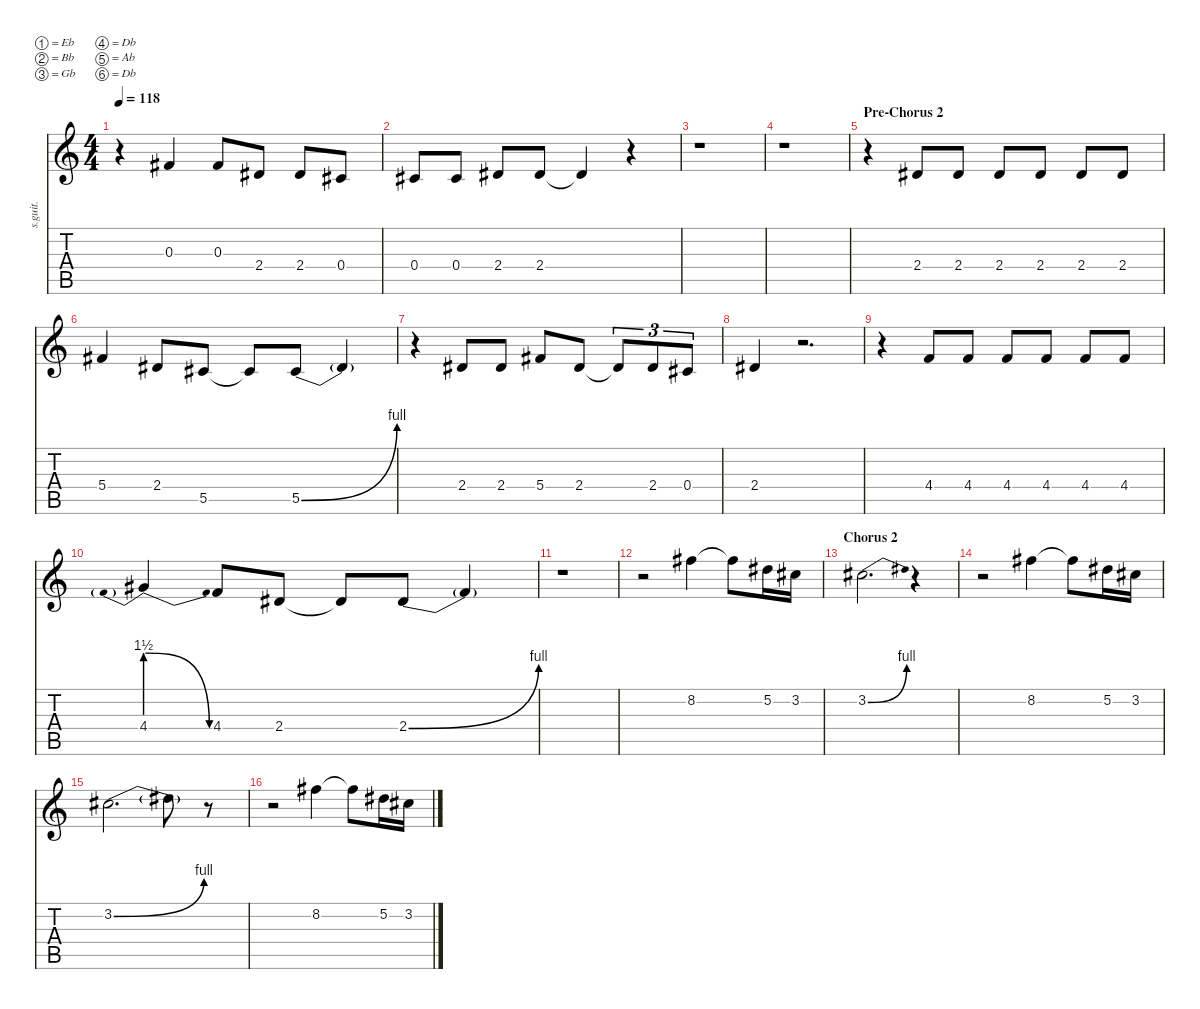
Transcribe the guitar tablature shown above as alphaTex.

\defaultSystemsLayout 4
\hideDynamics
\bracketExtendMode nobrackets
\track ("Backing Vocals" "s.guit.") {instrument bassoon}
\staff {score tabs}
\tuning (Eb4 Bb3 Gb3 Db3 Ab2 Db2)
\displaytranspose 12
\ts (4 4)
\tempo 118
\clef g2
\ks c
r.4{dy f} 0.3{acc #}.4{lyrics (0 "") lyrics (1 "") lyrics (2 "") lyrics (3 "") lyrics (4 "")} 0.3{acc #}.8{lyrics (0 "") lyrics (1 "") lyrics (2 "") lyrics (3 "") lyrics (4 "")} 2.4{acc #}.8{lyrics (0 "") lyrics (1 "") lyrics (2 "") lyrics (3 "") lyrics (4 "")} 2.4{acc #}.8{lyrics (0 "") lyrics (1 "") lyrics (2 "") lyrics (3 "") lyrics (4 "")} 0.4{acc #}.8{lyrics (0 "") lyrics (1 "") lyrics (2 "") lyrics (3 "") lyrics (4 "")} |
0.4{acc #}.8{lyrics (0 "") lyrics (1 "") lyrics (2 "") lyrics (3 "") lyrics (4 "")} 0.4{acc #}.8{lyrics (0 "") lyrics (1 "") lyrics (2 "") lyrics (3 "") lyrics (4 "")} 2.4{acc #}.8{lyrics (0 "") lyrics (1 "") lyrics (2 "") lyrics (3 "") lyrics (4 "")} 2.4{acc #}.8{lyrics (0 "") lyrics (1 "") lyrics (2 "") lyrics (3 "") lyrics (4 "")} 2.4{t acc #}.4{lyrics (0 "") lyrics (1 "") lyrics (2 "") lyrics (3 "") lyrics (4 "")} r.4 |
r.1 |
r.1 |
\section ("" "Pre-Chorus 2")
r.4 2.4{acc #}.8{lyrics (0 "") lyrics (1 "") lyrics (2 "") lyrics (3 "") lyrics (4 "")} 2.4{acc #}.8{lyrics (0 "") lyrics (1 "") lyrics (2 "") lyrics (3 "") lyrics (4 "")} 2.4{acc #}.8{lyrics (0 "") lyrics (1 "") lyrics (2 "") lyrics (3 "") lyrics (4 "")} 2.4{acc #}.8{lyrics (0 "") lyrics (1 "") lyrics (2 "") lyrics (3 "") lyrics (4 "")} 2.4{acc #}.8{lyrics (0 "") lyrics (1 "") lyrics (2 "") lyrics (3 "") lyrics (4 "")} 2.4{acc #}.8{lyrics (0 "") lyrics (1 "") lyrics (2 "") lyrics (3 "") lyrics (4 "")} |
5.4{acc #}.4{lyrics (0 "") lyrics (1 "") lyrics (2 "") lyrics (3 "") lyrics (4 "")} 2.4{acc #}.8{lyrics (0 "") lyrics (1 "") lyrics (2 "") lyrics (3 "") lyrics (4 "")} 5.5{acc #}.8{lyrics (0 "") lyrics (1 "") lyrics (2 "") lyrics (3 "") lyrics (4 "")} 5.5{t acc #}.8{lyrics (0 "") lyrics (1 "") lyrics (2 "") lyrics (3 "") lyrics (4 "")} 5.5{be (bend 0 0 25.2 4) acc #}.8{lyrics (0 "") lyrics (1 "") lyrics (2 "") lyrics (3 "") lyrics (4 "")} 5.5{t}.4{lyrics (0 "") lyrics (1 "") lyrics (2 "") lyrics (3 "") lyrics (4 "")} |
r.4 2.4{acc #}.8{lyrics (0 "") lyrics (1 "") lyrics (2 "") lyrics (3 "") lyrics (4 "")} 2.4{acc #}.8{lyrics (0 "") lyrics (1 "") lyrics (2 "") lyrics (3 "") lyrics (4 "")} 5.4{acc #}.8{lyrics (0 "") lyrics (1 "") lyrics (2 "") lyrics (3 "") lyrics (4 "")} 2.4{acc #}.8{lyrics (0 "") lyrics (1 "") lyrics (2 "") lyrics (3 "") lyrics (4 "")} 2.4{t acc #}.8{tu (3 2) lyrics (0 "") lyrics (1 "") lyrics (2 "") lyrics (3 "") lyrics (4 "")} 2.4{acc #}.8{tu (3 2) lyrics (0 "") lyrics (1 "") lyrics (2 "") lyrics (3 "") lyrics (4 "")} 0.4{acc #}.8{tu (3 2) lyrics (0 "") lyrics (1 "") lyrics (2 "") lyrics (3 "") lyrics (4 "")} |
2.4{acc #}.4{lyrics (0 "") lyrics (1 "") lyrics (2 "") lyrics (3 "") lyrics (4 "")} r.2{d} |
r.4 4.4.8{lyrics (0 "") lyrics (1 "") lyrics (2 "") lyrics (3 "") lyrics (4 "")} 4.4.8{lyrics (0 "") lyrics (1 "") lyrics (2 "") lyrics (3 "") lyrics (4 "")} 4.4.8{lyrics (0 "") lyrics (1 "") lyrics (2 "") lyrics (3 "") lyrics (4 "")} 4.4.8{lyrics (0 "") lyrics (1 "") lyrics (2 "") lyrics (3 "") lyrics (4 "")} 4.4.8{lyrics (0 "") lyrics (1 "") lyrics (2 "") lyrics (3 "") lyrics (4 "")} 4.4.8{lyrics (0 "") lyrics (1 "") lyrics (2 "") lyrics (3 "") lyrics (4 "")} |
4.4{be (prebendrelease 0 6 34.8 0)}.4{lyrics (0 "") lyrics (1 "") lyrics (2 "") lyrics (3 "") lyrics (4 "")} 4.4.8{lyrics (0 "") lyrics (1 "") lyrics (2 "") lyrics (3 "") lyrics (4 "")} 2.4{acc #}.8{lyrics (0 "") lyrics (1 "") lyrics (2 "") lyrics (3 "") lyrics (4 "")} 2.4{t acc #}.8{lyrics (0 "") lyrics (1 "") lyrics (2 "") lyrics (3 "") lyrics (4 "")} 2.4{be (bend 0 0 25.2 4) acc #}.8{lyrics (0 "") lyrics (1 "") lyrics (2 "") lyrics (3 "") lyrics (4 "")} 2.4{t}.4{lyrics (0 "") lyrics (1 "") lyrics (2 "") lyrics (3 "") lyrics (4 "")} |
r.1 |
r.2 8.2{acc #}.4{lyrics (0 "") lyrics (1 "") lyrics (2 "") lyrics (3 "") lyrics (4 "")} 8.2{t acc #}.8{lyrics (0 "") lyrics (1 "") lyrics (2 "") lyrics (3 "") lyrics (4 "")} 5.2{acc #}.16{lyrics (0 "") lyrics (1 "") lyrics (2 "") lyrics (3 "") lyrics (4 "")} 3.2{acc #}.16{lyrics (0 "") lyrics (1 "") lyrics (2 "") lyrics (3 "") lyrics (4 "")} |
\section ("" "Chorus 2")
3.2{be (bend 0 0 15 4) acc #}.2{d lyrics (0 "") lyrics (1 "") lyrics (2 "") lyrics (3 "") lyrics (4 "")} r.4 |
r.2 8.2{acc #}.4{lyrics (0 "") lyrics (1 "") lyrics (2 "") lyrics (3 "") lyrics (4 "")} 8.2{t acc #}.8{lyrics (0 "") lyrics (1 "") lyrics (2 "") lyrics (3 "") lyrics (4 "")} 5.2{acc #}.16{lyrics (0 "") lyrics (1 "") lyrics (2 "") lyrics (3 "") lyrics (4 "")} 3.2{acc #}.16{lyrics (0 "") lyrics (1 "") lyrics (2 "") lyrics (3 "") lyrics (4 "")} |
3.2{be (bend 0 0 15 4) acc #}.2{d lyrics (0 "") lyrics (1 "") lyrics (2 "") lyrics (3 "") lyrics (4 "")} 3.2{t}.8{lyrics (0 "") lyrics (1 "") lyrics (2 "") lyrics (3 "") lyrics (4 "")} r.8 |
r.2 8.2{acc #}.4{lyrics (0 "") lyrics (1 "") lyrics (2 "") lyrics (3 "") lyrics (4 "")} 8.2{t acc #}.8{lyrics (0 "") lyrics (1 "") lyrics (2 "") lyrics (3 "") lyrics (4 "")} 5.2{acc #}.16{lyrics (0 "") lyrics (1 "") lyrics (2 "") lyrics (3 "") lyrics (4 "")} 3.2{acc #}.16{lyrics (0 "") lyrics (1 "") lyrics (2 "") lyrics (3 "") lyrics (4 "")}
